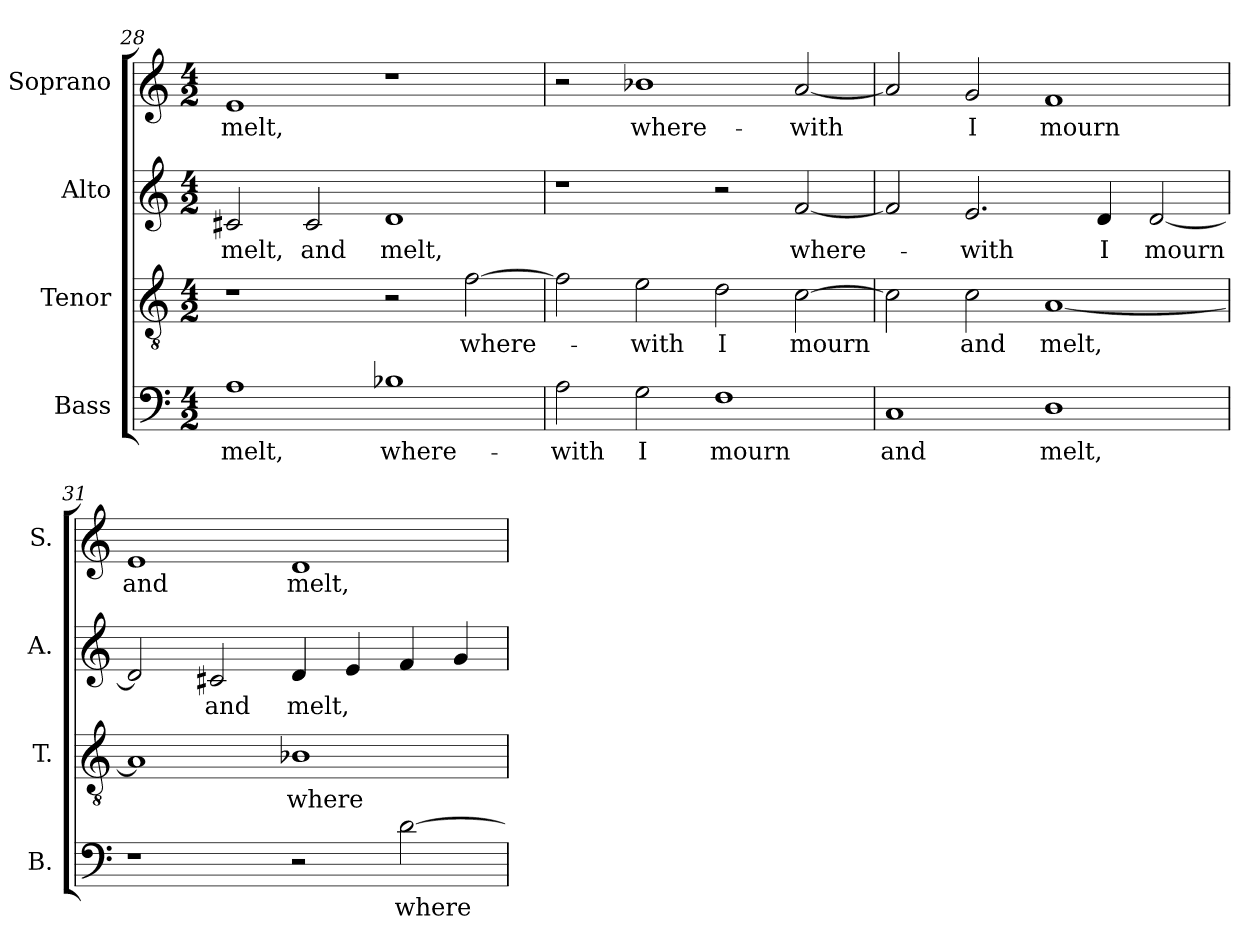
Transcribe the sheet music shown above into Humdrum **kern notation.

**kern	**text	**kern	**text	**kern	**text	**kern	**text
*part4	*part4	*part3	*part3	*part2	*part2	*part1	*part1
*staff4	*staff4	*staff3	*staff3	*staff2	*staff2	*staff1	*staff1
*I"Bass	*	*I"Tenor	*	*I"Alto	*	*I"Soprano	*
*I'B.	*	*I'T.	*	*I'A.	*	*I'S.	*
*clefF4	*	*clefGv2	*	*clefG2	*	*clefG2	*
*	*	*ITrd7c12	*	*	*	*	*
*k[]	*	*k[]	*	*k[]	*	*k[]	*
*C:	*	*C:	*	*C:	*	*C:	*
*M4/2	*	*M4/2	*	*M4/2	*	*M4/2	*
=28	=28	=28	=28	=28	=28	=28	=28
!	!LO:LY:b:color=#000000	!	!	!	!	!	!
!	!	!	!	!	!LO:LY:b:color=#000000	!	!
!	!	!	!	!	!	!	!LO:LY:b:color=#000000
1Ai	melt,	1r	.	2c#Xi/	melt,	1ei	melt,
!	!	!	!	!	!LO:LY:b:color=#000000	!	!
.	.	.	.	2c#i/	and	.	.
!	!LO:LY:b:color=#000000	!	!	!	!	!	!
!	!	!	!	!	!LO:LY:b:color=#000000	!	!
1B-Xi	where-	2r	.	1di	melt,	1r	.
!	!	!	!LO:LY:b:color=#000000	!	!	!	!
.	.	[2Fi\	where-	.	.	.	.
=29	=29	=29	=29	=29	=29	=29	=29
!	!LO:LY:b:color=#000000	!	!	!	!	!	!
2Ai\	-with	2Fi\]	.	1r	.	2r	.
!	!LO:LY:b:color=#000000	!	!	!	!	!	!
!	!	!	!LO:LY:b:color=#000000	!	!	!	!
!	!	!	!	!	!	!	!LO:LY:b:color=#000000
2Gi\	I	2Ei\	-with	.	.	1b-Xi	where-
!	!LO:LY:b:color=#000000	!	!	!	!	!	!
!	!	!	!LO:LY:b:color=#000000	!	!	!	!
1Fi	mourn	2Di\	I	2r	.	.	.
!	!	!	!LO:LY:b:color=#000000	!	!	!	!
!	!	!	!	!	!LO:LY:b:color=#000000	!	!
!	!	!	!	!	!	!	!LO:LY:b:color=#000000
.	.	[2Ci\	mourn	[2fi/	where-	[2ai/	-with
=30	=30	=30	=30	=30	=30	=30	=30
!	!LO:LY:b:color=#000000	!	!	!	!	!	!
1Ci	and	2Ci\]	.	2fi/]	.	2ai/]	.
!	!	!	!LO:LY:b:color=#000000	!	!	!	!
!	!	!	!	!	!LO:LY:b:color=#000000	!	!
!	!	!	!	!	!	!	!LO:LY:b:color=#000000
.	.	2Ci\	and	2.ei/	-with	2gi/	I
!	!LO:LY:b:color=#000000	!	!	!	!	!	!
!	!	!	!LO:LY:b:color=#000000	!	!	!	!
!	!	!	!	!	!	!	!LO:LY:b:color=#000000
1Di	melt,	[1AAi	melt,	.	.	1fi	mourn
!	!	!	!	!	!LO:LY:b:color=#000000	!	!
.	.	.	.	4di/	I	.	.
!	!	!	!	!	!LO:LY:b:color=#000000	!	!
.	.	.	.	[2di/	mourn	.	.
=31	=31	=31	=31	=31	=31	=31	=31
!	!	!	!	!	!	!	!LO:LY:b:color=#000000
1r	.	1AAi]	.	2di/]	.	1ei	and
!	!	!	!	!	!LO:LY:b:color=#000000	!	!
.	.	.	.	2c#Xi/	and	.	.
!	!	!	!LO:LY:b:color=#000000	!	!	!	!
!	!	!	!	!	!LO:LY:b:color=#000000	!	!
!	!	!	!	!	!	!	!LO:LY:b:color=#000000
2r	.	1BB-Xi	where-	4di/	melt,	1di	melt,
.	.	.	.	4ei/	.	.	.
!	!LO:LY:b:color=#000000	!	!	!	!	!	!
[2di\	where-	.	.	4fi/	.	.	.
.	.	.	.	4gi/	.	.	.
=	=	=	=	=	=	=	=
*-	*-	*-	*-	*-	*-	*-	*-
